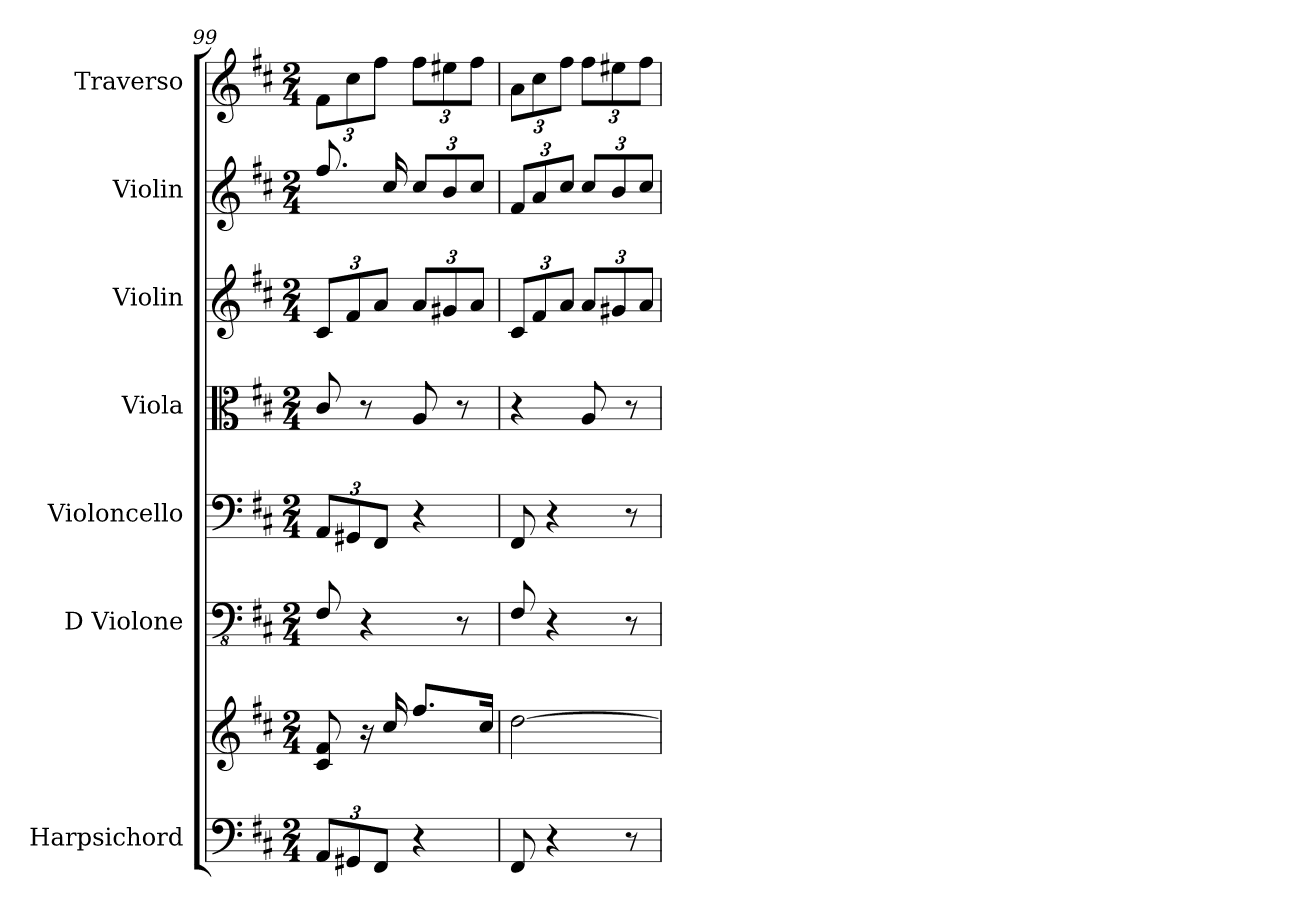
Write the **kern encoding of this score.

**kern	**kern	**kern	**kern	**kern	**kern	**kern	**kern
*part7	*part7	*part6	*part5	*part4	*part3	*part2	*part1
*staff8	*staff7	*staff6	*staff5	*staff4	*staff3	*staff2	*staff1
*I"Harpsichord	*	*I"D Violone	*I"Violoncello	*I"Viola	*I"Violin	*I"Violin	*I"Traverso
*I'Hch.	*	*I'D Vne.	*I'Vc.	*I'Vla.	*I'Vln.	*I'Vln.	*I'Trv.
!!LO:PB:g=z
*clefF4	*clefG2	*clefFv4	*clefF4	*clefC3	*clefG2	*clefG2	*clefG2
*	*	*ITrd7c12	*	*	*	*	*
*k[f#c#]	*k[f#c#]	*k[f#c#]	*k[f#c#]	*k[f#c#]	*k[f#c#]	*k[f#c#]	*k[f#c#]
*M2/4	*M2/4	*M2/4	*M2/4	*M2/4	*M2/4	*M2/4	*M2/4
*Xbrackettup	*	*	*Xbrackettup	*	*Xbrackettup	*	*Xbrackettup
=99	=99	=99	=99	=99	=99	=99	=99
12AA/L	8c#/ 8f#/	8FFF#/	12AA/L	8c#/	12c#/L	8.ff#/	12f#\L
12GG#X/	.	.	12GG#X/	.	12f#/	.	12cc#\
.	16r	4r	.	8r	.	.	.
12FF#/J	.	.	12FF#/J	.	12a/J	.	12ff#\J
.	16cc#/	.	.	.	.	16cc#/	.
*	*	*	*	*	*	*Xbrackettup	*
4r	8.ff#/L	.	4r	8A/	12a/L	12cc#/L	12ff#\L
.	.	.	.	.	12g#X/	12b/	12ee#X\
.	.	8r	.	8r	.	.	.
.	.	.	.	.	12a/J	12cc#/J	12ff#\J
.	16cc#/Jk	.	.	.	.	.	.
=100	=100	=100	=100	=100	=100	=100	=100
8FF#/	[2dd\	8FFF#/	8FF#/	4r	12c#/L	12f#/L	12a\L
.	.	.	.	.	12f#/	12a/	12cc#\
4r	.	4r	4r	.	.	.	.
.	.	.	.	.	12a/J	12cc#/J	12ff#\J
.	.	.	.	8A/	12a/L	12cc#/L	12ff#\L
.	.	.	.	.	12g#X/	12b/	12ee#X\
8r	.	8r	8r	8r	.	.	.
.	.	.	.	.	12a/J	12cc#/J	12ff#\J
=	=	=	=	=	=	=	=
*-	*-	*-	*-	*-	*-	*-	*-
